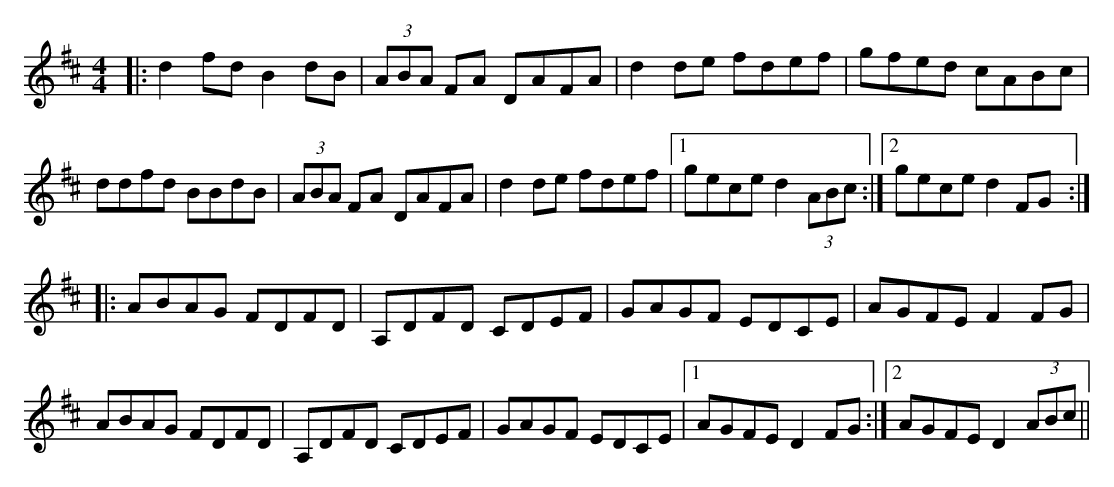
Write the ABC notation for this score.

X:1
M:4/4
K:D
|:d2fd B2dB|(3ABA FA DAFA|d2 de fdef|gfed cABc|
ddfd BBdB|(3ABA FA DAFA|d2 de fdef|1 gece d2 (3ABc:|2 gece d2FG:|
|:ABAG FDFD|A,DFD CDEF|GAGF EDCE|AGFE F2FG|
ABAG FDFD|A,DFD CDEF|GAGF EDCE|1 AGFE D2FG:|2 AGFE D2 (3ABc||
